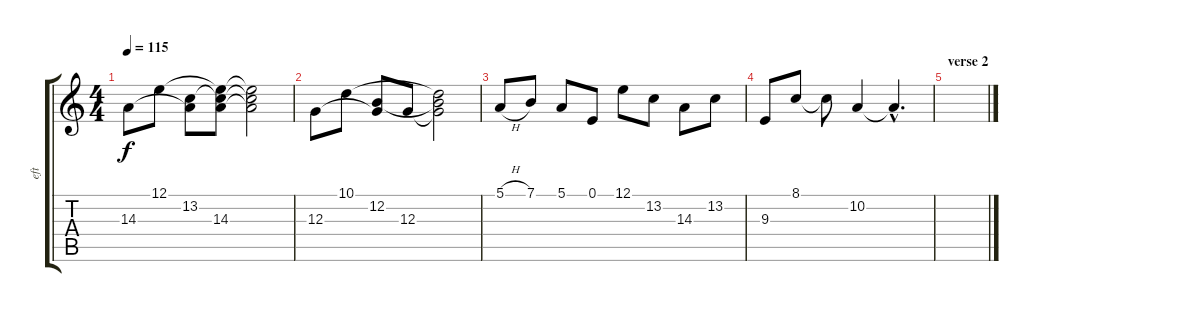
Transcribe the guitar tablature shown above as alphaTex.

\track ("eft" "eft") {instrument lead6voice}
\staff {score tabs}
\tuning (E4 B3 G3 D3 A2 E2) {hide}
\ts (4 4)
\tempo 115
\clef g2
\ks c
14.3.8{dy f volume 10 instrument lead6voice} 12.1.8 (13.2 14.3{t}).8 (12.1{t} 13.2{t} 14.3).8 (12.1{t} 13.2{t} 14.3{t}).2 |
12.3.8 10.1.8 (12.2 12.3{t}).8 12.3.8 (10.1{t} 12.2{t} 12.3{t}).2 |
5.1{h}.8 7.1.8 5.1.8 0.1.8 12.1.8 13.2.8 14.3.8 13.2.8 |
9.3.8 8.1.8 8.1{t}.8 10.2.4 10.2{hac t}.4{d} |
\section ("" "verse 2")
